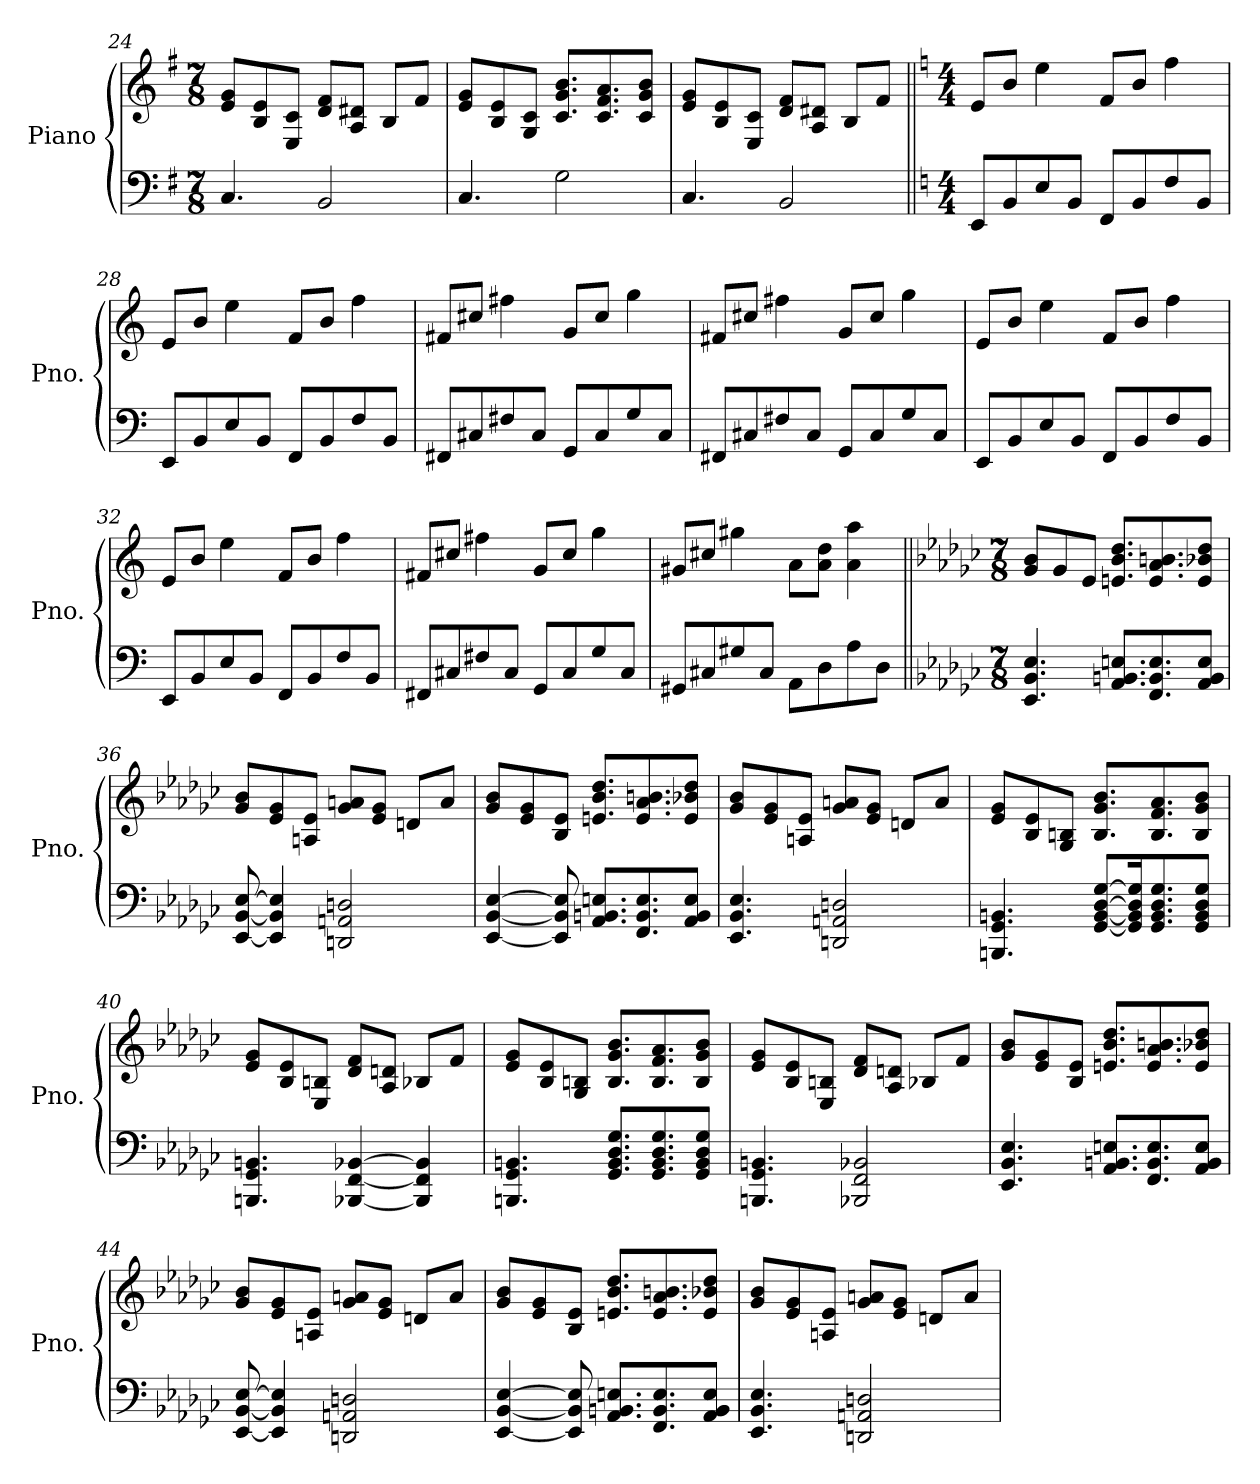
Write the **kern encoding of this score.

**kern	**kern
*part1	*part1
*staff2	*staff1
*I"Piano	*
*I'Pno.	*
*clefF4	*clefG2
*k[f#]	*k[f#]
*M7/8	*M7/8
=24	=24
4.C/	8e/ 8g/L
.	8B/ 8e/
.	8E/ 8c/J
2BB/	8d/ 8f#/L
.	8A/ 8d#X/J
.	8B/L
.	8f#/J
=25	=25
4.C/	8e/ 8g/L
.	8B/ 8e/
.	8G/ 8c/J
2G\	8.c/ 8.g/ 8.b/L
.	8.c/ 8.f#/ 8.a/
.	8c/ 8g/ 8b/J
=26	=26
4.C/	8e/ 8g/L
.	8B/ 8e/
.	8E/ 8c/J
2BB/	8d/ 8f#/L
.	8A/ 8d#X/J
.	8B/L
.	8f#/J
!!LO:LB:g=z
=27||	=27||
*k[]	*k[]
*M4/4	*M4/4
8EE/L	8e/L
8BB/	8b/J
8E/	4ee\
8BB/J	.
8FF/L	8f/L
8BB/	8b/J
8F/	4ff\
8BB/J	.
=28	=28
8EE/L	8e/L
8BB/	8b/J
8E/	4ee\
8BB/J	.
8FF/L	8f/L
8BB/	8b/J
8F/	4ff\
8BB/J	.
=29	=29
8FF#X/L	8f#X/L
8C#X/	8cc#X/J
8F#X/	4ff#X\
8C#/J	.
8GG/L	8g/L
8C#/	8cc#/J
8G/	4gg\
8C#/J	.
=30	=30
8FF#X/L	8f#X/L
8C#X/	8cc#X/J
8F#X/	4ff#X\
8C#/J	.
8GG/L	8g/L
8C#/	8cc#/J
8G/	4gg\
8C#/J	.
!!LO:LB:g=z
=31	=31
8EE/L	8e/L
8BB/	8b/J
8E/	4ee\
8BB/J	.
8FF/L	8f/L
8BB/	8b/J
8F/	4ff\
8BB/J	.
=32	=32
8EE/L	8e/L
8BB/	8b/J
8E/	4ee\
8BB/J	.
8FF/L	8f/L
8BB/	8b/J
8F/	4ff\
8BB/J	.
=33	=33
8FF#X/L	8f#X/L
8C#X/	8cc#X/J
8F#X/	4ff#X\
8C#/J	.
8GG/L	8g/L
8C#/	8cc#/J
8G/	4gg\
8C#/J	.
=34	=34
8GG#X/L	8g#X/L
8C#X/	8cc#X/J
8G#X/	4gg#X\
8C#/J	.
8AA\L	8a\L
8D\	8a\ 8dd\J
8A\	4a\ 4aa\
8D\J	.
!!LO:LB:g=z
=35||	=35||
*k[b-e-a-d-g-c-]	*k[b-e-a-d-g-c-]
*M7/8	*M7/8
4.EE-/ 4.BB-/ 4.E-/	8g-/ 8b-/L
.	8g-/
.	8e-/J
8.AA-/ 8.BBn/ 8.En/L	8.en/ 8.b-/ 8.dd-/L
8.FF/ 8.BB/ 8.E/	8.e/ 8.a-/ 8.bn/
8AA-/ 8BB/ 8E/J	8e/ 8b-X/ 8dd-/J
=36	=36
[8EE-/ [8BB-/ [8E-/	8g-/ 8b-/L
4EE-/] 4BB-/] 4E-/]	8e-/ 8g-/
.	8An/ 8e-/J
2DDn/ 2AAn/ 2Dn/	8g-/ 8an/L
.	8e-/ 8g-/J
.	8dn/L
.	8a/J
=37	=37
[4EE-/ [4BB-/ [4E-/	8g-/ 8b-/L
.	8e-/ 8g-/
8EE-/] 8BB-/] 8E-/]	8B-/ 8e-/J
8.AA-/ 8.BBn/ 8.En/L	8.en/ 8.b-/ 8.dd-/L
8.FF/ 8.BB/ 8.E/	8.e/ 8.a-/ 8.bn/
8AA-/ 8BB/ 8E/J	8e/ 8b-X/ 8dd-/J
!!LO:LB:g=z
=38	=38
4.EE-/ 4.BB-/ 4.E-/	8g-/ 8b-/L
.	8e-/ 8g-/
.	8An/ 8e-/J
2DDn/ 2AAn/ 2Dn/	8g-/ 8an/L
.	8e-/ 8g-/J
.	8dn/L
.	8a/J
=39	=39
4.BBBn/ 4.GG-/ 4.BBn/	8e-/ 8g-/L
.	8B-/ 8e-/
.	8G-/ 8Bn/J
[8GG-/ [8BB/ [8D-/ [8G-/L	8.B/ 8.g-/ 8.b-/L
16GG-/] 16BB/] 16D-/] 16G-/]K	.
8.GG-/ 8.BB/ 8.D-/ 8.G-/	8.B/ 8.f/ 8.a-/
8GG-/ 8BB/ 8D-/ 8G-/J	8B/ 8g-/ 8b-/J
=40	=40
4.BBBn/ 4.GG-/ 4.BBn/	8e-/ 8g-/L
.	8B-/ 8e-/
.	8E-/ 8Bn/J
[4BBB-X/ [4FF/ [4BB-X/	8d-/ 8f/L
.	8A-/ 8dn/J
4BBB-/] 4FF/] 4BB-/]	8B-X/L
.	8f/J
=41	=41
4.BBBn/ 4.GG-/ 4.BBn/	8e-/ 8g-/L
.	8B-/ 8e-/
.	8G-/ 8Bn/J
8.GG-/ 8.BB/ 8.D-/ 8.G-/L	8.B/ 8.g-/ 8.b-/L
8.GG-/ 8.BB/ 8.D-/ 8.G-/	8.B/ 8.f/ 8.a-/
8GG-/ 8BB/ 8D-/ 8G-/J	8B/ 8g-/ 8b-/J
!!LO:LB:g=z
=42	=42
4.BBBn/ 4.GG-/ 4.BBn/	8e-/ 8g-/L
.	8B-/ 8e-/
.	8E-/ 8Bn/J
2BBB-X/ 2FF/ 2BB-X/	8d-/ 8f/L
.	8A-/ 8dn/J
.	8B-X/L
.	8f/J
=43	=43
4.EE-/ 4.BB-/ 4.E-/	8g-/ 8b-/L
.	8e-/ 8g-/
.	8B-/ 8e-/J
8.AA-/ 8.BBn/ 8.En/L	8.en/ 8.b-/ 8.dd-/L
8.FF/ 8.BB/ 8.E/	8.e/ 8.a-/ 8.bn/
8AA-/ 8BB/ 8E/J	8e/ 8b-X/ 8dd-/J
=44	=44
[8EE-/ [8BB-/ [8E-/	8g-/ 8b-/L
4EE-/] 4BB-/] 4E-/]	8e-/ 8g-/
.	8An/ 8e-/J
2DDn/ 2AAn/ 2Dn/	8g-/ 8an/L
.	8e-/ 8g-/J
.	8dn/L
.	8a/J
!!LO:PB:g=z
=45	=45
[4EE-/ [4BB-/ [4E-/	8g-/ 8b-/L
.	8e-/ 8g-/
8EE-/] 8BB-/] 8E-/]	8B-/ 8e-/J
8.AA-/ 8.BBn/ 8.En/L	8.en/ 8.b-/ 8.dd-/L
8.FF/ 8.BB/ 8.E/	8.e/ 8.a-/ 8.bn/
8AA-/ 8BB/ 8E/J	8e/ 8b-X/ 8dd-/J
=46	=46
4.EE-/ 4.BB-/ 4.E-/	8g-/ 8b-/L
.	8e-/ 8g-/
.	8An/ 8e-/J
2DDn/ 2AAn/ 2Dn/	8g-/ 8an/L
.	8e-/ 8g-/J
.	8dn/L
.	8a/J
=	=
*-	*-
